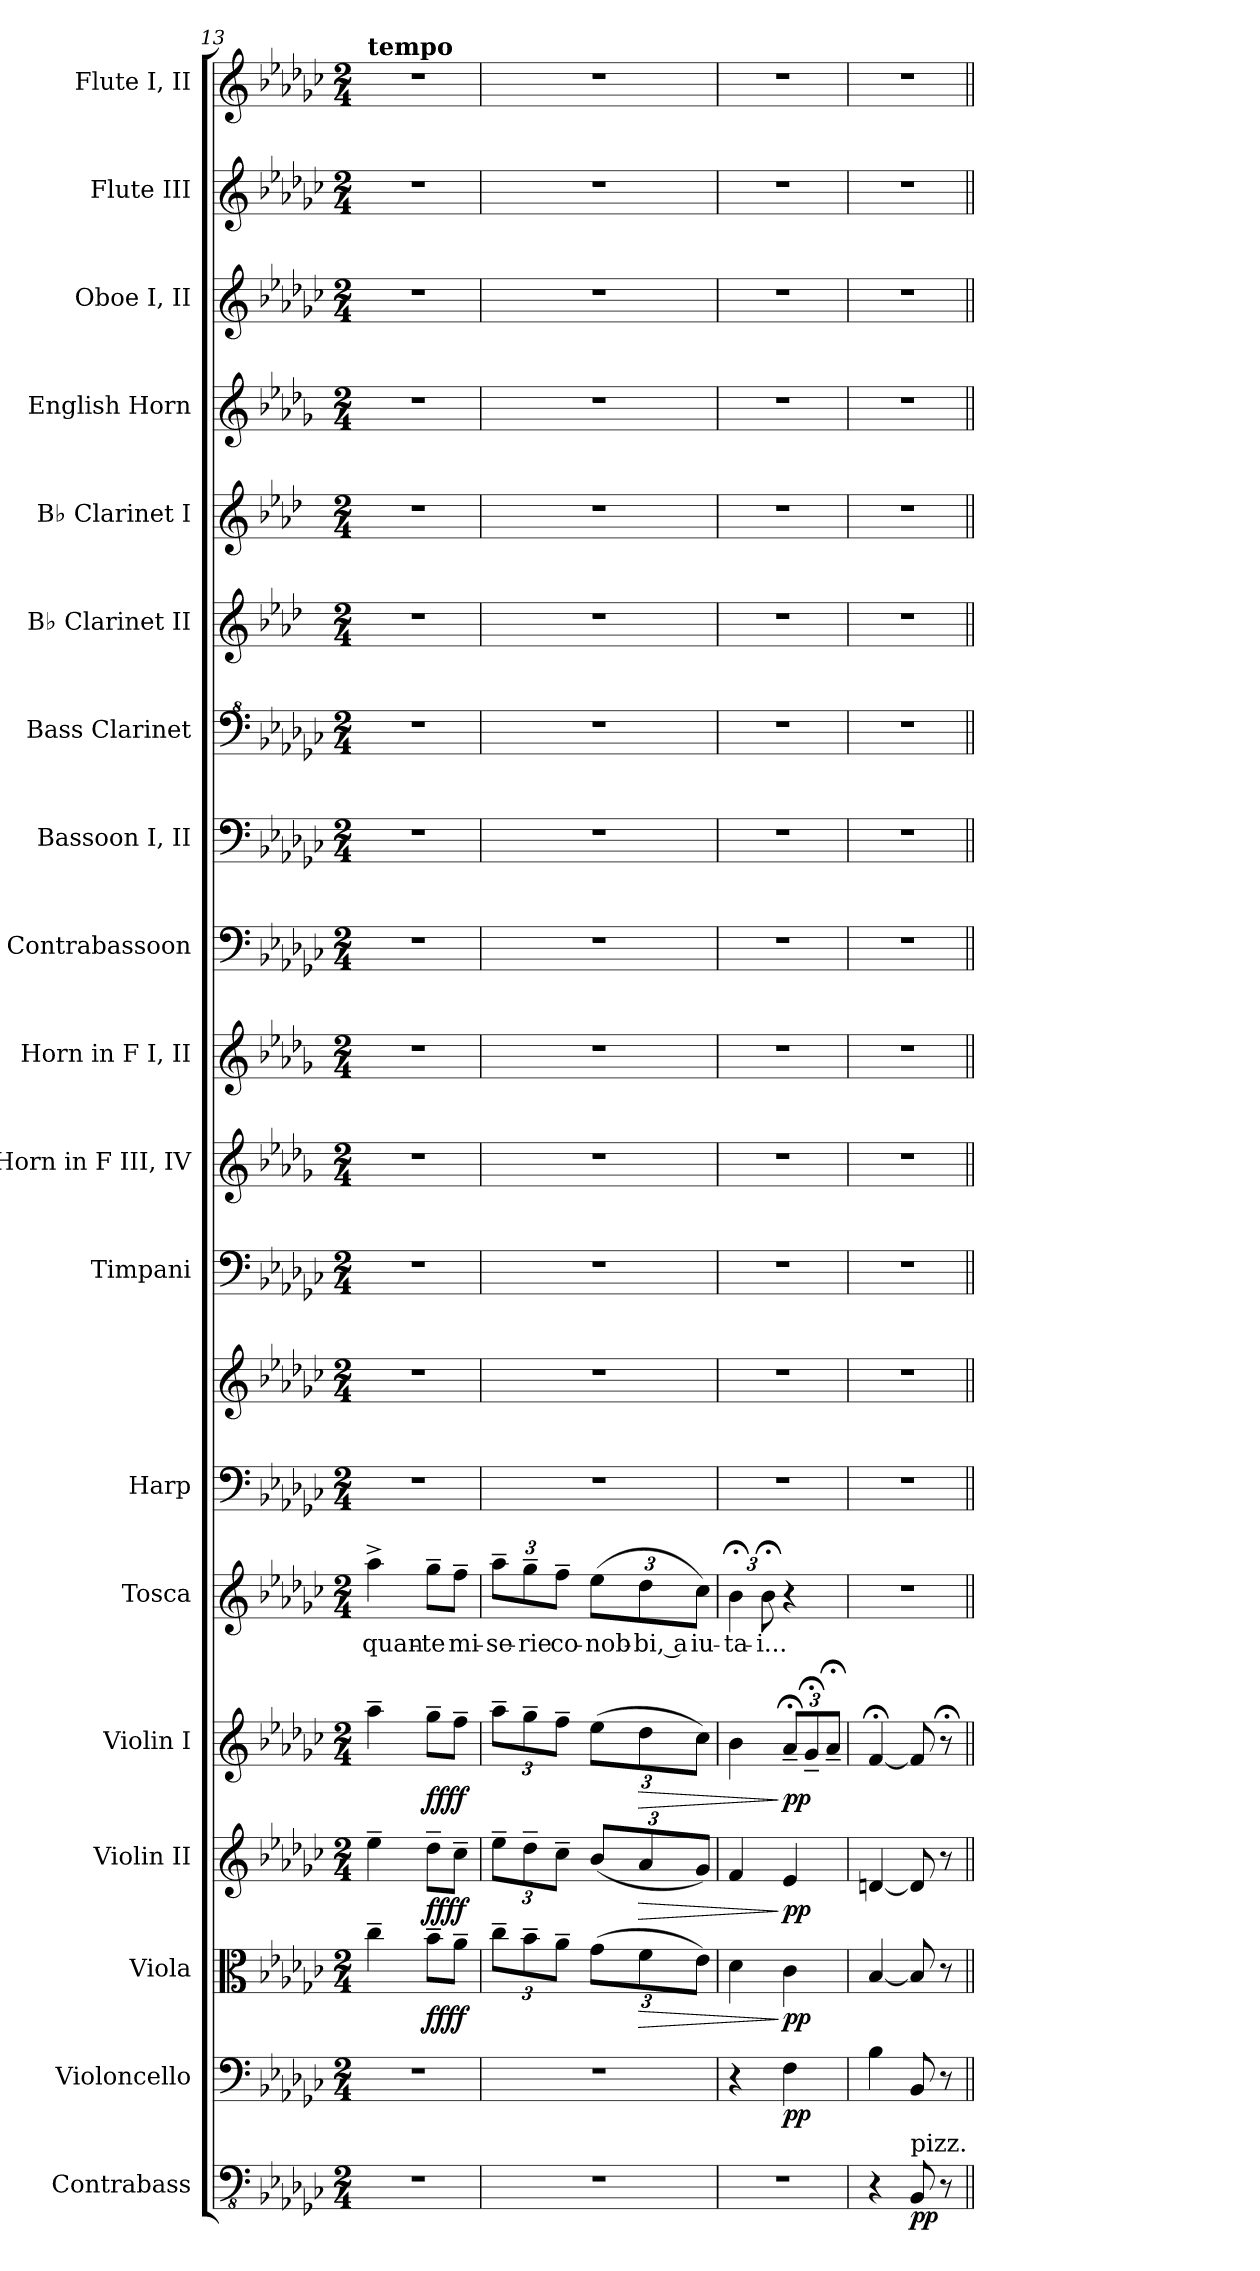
**kern	**dynam	**kern	**dynam	**kern	**dynam	**kern	**dynam	**kern	**dynam	**kern	**text	**kern	**kern	**kern	**kern	**kern	**kern	**kern	**kern	**kern	**kern	**kern	**kern	**kern	**kern
*part19	*part19	*part18	*part18	*part17	*part17	*part16	*part16	*part15	*part15	*part14	*part14	*part13	*part13	*part12	*part11	*part10	*part9	*part8	*part7	*part6	*part5	*part4	*part3	*part2	*part1
*staff20	*staff20	*staff19	*staff19	*staff18	*staff18	*staff17	*staff17	*staff16	*staff16	*staff15	*staff15	*staff14	*staff13	*staff12	*staff11	*staff10	*staff9	*staff8	*staff7	*staff6	*staff5	*staff4	*staff3	*staff2	*staff1
*I"Contrabass	*	*I"Violoncello	*	*I"Viola	*	*I"Violin II	*	*I"Violin I	*	*I"Tosca	*	*I"Harp	*	*I"Timpani	*I"Horn in F III, IV	*I"Horn in F I, II	*I"Contrabassoon	*I"Bassoon I, II	*I"Bass Clarinet	*I"B♭ Clarinet II	*I"B♭ Clarinet I	*I"English Horn	*I"Oboe I, II	*I"Flute  III	*I"Flute  I, II
*I'Cb.	*	*I'Vc.	*	*I'Vla.	*	*I'Vln. II	*	*I'Vln. I	*	*I'Tosca	*	*I'Hrp.	*	*I'Timp.	*	*	*I'Cbsn.	*I'Bsn. I, II	*I'B. Cl.	*I'B♭ Cl. II	*I'B♭ Cl.  I	*I'E. Hn.	*I'Ob. I, II	*I'Fl. III	*I'Fl.  I, II
*clefFv4	*	*clefF4	*	*clefC3	*	*clefG2	*	*clefG2	*	*clefG2	*	*clefF4	*clefG2	*clefF4	*clefG2	*clefG2	*clefF4	*clefF4	*clefF^4	*clefG2	*clefG2	*clefG2	*clefG2	*clefG2	*clefG2
*	*	*	*	*	*	*	*	*	*	*	*	*	*	*	*ITrd4c7	*ITrd4c7	*ITrd7c12	*	*ITrd8c14	*ITrd1c2	*ITrd1c2	*ITrd4c7	*	*	*
*k[b-e-a-d-g-c-]	*	*k[b-e-a-d-g-c-]	*	*k[b-e-a-d-g-c-]	*	*k[b-e-a-d-g-c-]	*	*k[b-e-a-d-g-c-]	*	*k[b-e-a-d-g-c-]	*	*k[b-e-a-d-g-c-]	*k[b-e-a-d-g-c-]	*k[b-e-a-d-g-c-]	*k[b-e-a-d-g-c-]	*k[b-e-a-d-g-c-]	*k[b-e-a-d-g-c-]	*k[b-e-a-d-g-c-]	*k[b-e-a-d-g-c-]	*k[b-e-a-d-g-c-]	*k[b-e-a-d-g-c-]	*k[b-e-a-d-g-c-]	*k[b-e-a-d-g-c-]	*k[b-e-a-d-g-c-]	*k[b-e-a-d-g-c-]
*M2/4	*	*M2/4	*	*M2/4	*	*M2/4	*	*M2/4	*	*M2/4	*	*M2/4	*M2/4	*M2/4	*M2/4	*M2/4	*M2/4	*M2/4	*M2/4	*M2/4	*M2/4	*M2/4	*M2/4	*M2/4	*M2/4
=13	=13	=13	=13	=13	=13	=13	=13	=13	=13	=13	=13	=13	=13	=13	=13	=13	=13	=13	=13	=13	=13	=13	=13	=13	=13
!	!	!	!	!	!	!	!	!	!	!	!	!	!	!	!	!	!	!	!	!	!	!	!	!	!LO:TX:a:B:t=tempo
!	!	!	!	!	!	!	!	!	!	!	!LO:LY:b	!	!	!	!	!	!	!	!	!	!	!	!	!	!
2r	.	2r	.	4cc-~\	.	4ee-~\	.	4aa-~\	.	4aa-^\	quan-	2r	2r	2r	2r	2r	2r	2r	2r	2r	2r	2r	2r	2r	2r
!	!	!	!	!	!LO:DY:b	!	!	!	!	!	!LO:LY:b	!	!	!	!	!	!	!	!	!	!	!	!	!	!
!	!	!	!	!	!LO:DY:n=1:b	!	!LO:DY:b	!	!	!	!	!	!	!	!	!	!	!	!	!	!	!	!	!	!
!	!	!	!	!	!	!	!LO:DY:n=1:b	!	!LO:DY:b	!	!	!	!	!	!	!	!	!	!	!	!	!	!	!	!
!	!	!	!	!	!	!	!	!	!LO:DY:n=1:b	!	!	!	!	!	!	!	!	!	!	!	!	!	!	!	!
.	.	.	.	8b-~\L	f fff	8dd-~\L	f fff	8gg-~\L	f fff	8gg-~\L	-te	.	.	.	.	.	.	.	.	.	.	.	.	.	.
!	!	!	!	!	!	!	!	!	!	!	!LO:LY:b	!	!	!	!	!	!	!	!	!	!	!	!	!	!
.	.	.	.	8a-~\J	.	8cc-~\J	.	8ff~\J	.	8ff~\J	mi-	.	.	.	.	.	.	.	.	.	.	.	.	.	.
=14	=14	=14	=14	=14	=14	=14	=14	=14	=14	=14	=14	=14	=14	=14	=14	=14	=14	=14	=14	=14	=14	=14	=14	=14	=14
*	*	*	*	*Xbrackettup	*	*Xbrackettup	*	*Xbrackettup	*	*Xbrackettup	*	*	*	*	*	*	*	*	*	*	*	*	*	*	*
!	!	!	!	!	!	!	!	!	!	!	!LO:LY:b	!	!	!	!	!	!	!	!	!	!	!	!	!	!
2r	.	2r	.	12cc-~\L	.	12ee-~\L	.	12aa-~\L	.	12aa-~\L	-se-	2r	2r	2r	2r	2r	2r	2r	2r	2r	2r	2r	2r	2r	2r
!	!	!	!	!	!	!	!	!	!	!	!LO:LY:b	!	!	!	!	!	!	!	!	!	!	!	!	!	!
.	.	.	.	12b-~\	.	12dd-~\	.	12gg-~\	.	12gg-~\	-rie	.	.	.	.	.	.	.	.	.	.	.	.	.	.
!	!	!	!	!	!	!	!	!	!	!	!LO:LY:b	!	!	!	!	!	!	!	!	!	!	!	!	!	!
.	.	.	.	12a-~\J	.	12cc-~\J	.	12ff~\J	.	12ff~\J	co-	.	.	.	.	.	.	.	.	.	.	.	.	.	.
!	!	!	!	!	!	!	!	!	!	!	!LO:LY:b	!	!	!	!	!	!	!	!	!	!	!	!	!	!
.	.	.	.	(12g-\L	.	(12b-/L	.	(12ee-\L	.	(12ee-\L	-nob-	.	.	.	.	.	.	.	.	.	.	.	.	.	.
!	!	!	!	!	!LO:HP:b	!	!LO:HP:b	!	!LO:HP:b	!	!LO:LY:b	!	!	!	!	!	!	!	!	!	!	!	!	!	!
.	.	.	.	12f\	>	12a-/	>	12dd-\	>	12dd-\	-bi, a	.	.	.	.	.	.	.	.	.	.	.	.	.	.
!	!	!	!	!	!	!	!	!	!	!	!LO:LY:b	!	!	!	!	!	!	!	!	!	!	!	!	!	!
.	.	.	.	12e-\J)	.	12g-/J)	.	12cc-\J)	.	12cc-\J)	iu-	.	.	.	.	.	.	.	.	.	.	.	.	.	.
=15	=15	=15	=15	=15	=15	=15	=15	=15	=15	=15	=15	=15	=15	=15	=15	=15	=15	=15	=15	=15	=15	=15	=15	=15	=15
!	!	!	!	!	!	!	!	!	!	!	!LO:LY:b	!	!	!	!	!	!	!	!	!	!	!	!	!	!
2r	.	4r	.	4d-\	.	4f/	.	4b-\	.	6b-;<\	-ta-	2r	2r	2r	2r	2r	2r	2r	2r	2r	2r	2r	2r	2r	2r
!	!	!	!	!	!	!	!	!	!	!	!LO:LY:b	!	!	!	!	!	!	!	!	!	!	!	!	!	!
.	.	.	.	.	.	.	.	.	.	12b-;<\	-i...	.	.	.	.	.	.	.	.	.	.	.	.	.	.
!	!	!	!LO:DY:b	!	!LO:DY:n=1:b	!	!LO:DY:n=1:b	!	!LO:DY:n=1:b	!	!	!	!	!	!	!	!	!	!	!	!	!	!	!	!
.	.	4F\	pp	4c-\	] pp	4e-/	] pp	12a-;<~/L	] pp	4r	.	.	.	.	.	.	.	.	.	.	.	.	.	.	.
.	.	.	.	.	.	.	.	12g-;<~/	.	.	.	.	.	.	.	.	.	.	.	.	.	.	.	.	.
.	.	.	.	.	.	.	.	12a-;<~/J	.	.	.	.	.	.	.	.	.	.	.	.	.	.	.	.	.
!!LO:PB:g=z
=16	=16	=16	=16	=16	=16	=16	=16	=16	=16	=16	=16	=16	=16	=16	=16	=16	=16	=16	=16	=16	=16	=16	=16	=16	=16
4r	.	4B-\	.	[4B-/	.	[4dn/	.	[4f;</	.	2r	.	2r	2r	2r	2r	2r	2r	2r	2r	2r	2r	2r	2r	2r	2r
!LO:TX:a:t=pizz.	!	!	!	!	!	!	!	!	!	!	!	!	!	!	!	!	!	!	!	!	!	!	!	!	!
!	!LO:DY:b	!	!	!	!	!	!	!	!	!	!	!	!	!	!	!	!	!	!	!	!	!	!	!	!
8BBB-/	pp	8BB-/	.	8B-/]	.	8d/]	.	8f/]	.	.	.	.	.	.	.	.	.	.	.	.	.	.	.	.	.
8r	.	8r	.	8r	.	8r	.	8r;<	.	.	.	.	.	.	.	.	.	.	.	.	.	.	.	.	.
=||	=||	=||	=||	=||	=||	=||	=||	=||	=||	=||	=||	=||	=||	=||	=||	=||	=||	=||	=||	=||	=||	=||	=||	=||	=||
*-	*-	*-	*-	*-	*-	*-	*-	*-	*-	*-	*-	*-	*-	*-	*-	*-	*-	*-	*-	*-	*-	*-	*-	*-	*-
